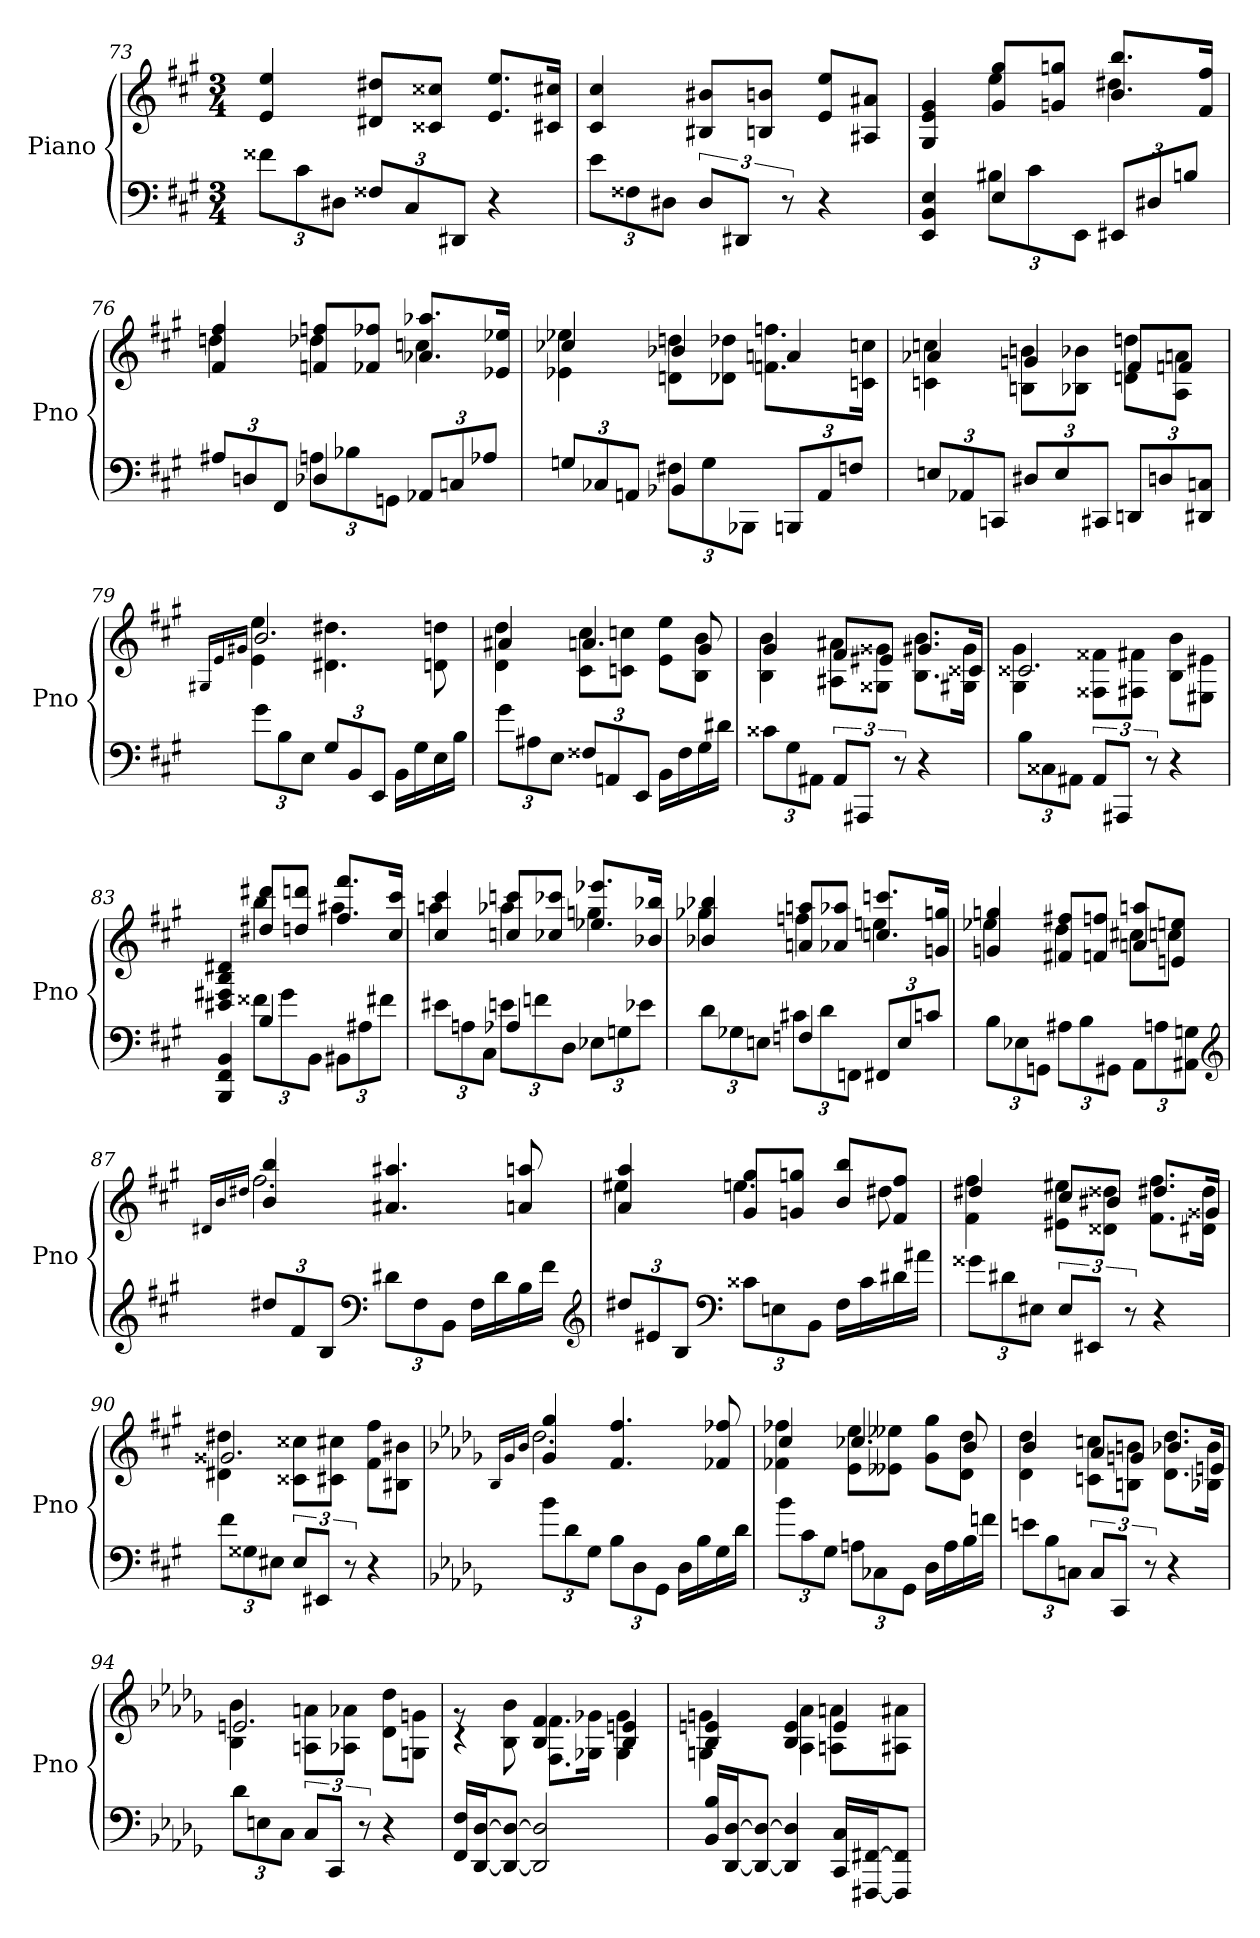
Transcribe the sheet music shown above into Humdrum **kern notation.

**kern	**kern
*part1	*part1
*staff2	*staff1
*I"Piano	*
*I'Pno	*
*clefF4	*clefG2
*k[f#c#g#]	*k[f#c#g#]
*f#:	*f#:
*M3/4	*M3/4
=73	=73
12f##XL	4e 4ee
12c#	.
12D#XJ	.
12F##XL	8d#X 8dd#XL
12C#	.
.	8c##X 8cc##XJ
12DD#XJ	.
4r	8.e 8.eeL
.	16c#X 16cc#XJk
=74	=74
12eL	4c# 4cc#
12F##X	.
12D#XJ	.
12D#L	8B#X 8b#XL
12DD#XJ	.
.	8Bn 8bnJ
12r	.
4r	8e 8eeL
.	8A#X 8a#XJ
=75	=75
*^	*^
4EE 4BB 4E	4ryy	4G# 4e 4g#	4ryy
4E	12B#XL	8g# 8gg#L	4ee
.	12c#	.	.
.	.	8gn 8ggnJ	.
.	12EEJ	.	.
12EE#XL	4ryy	8.b 8.bbL	4dd#X
12D#X	.	.	.
12BnJ	.	.	.
.	.	16f# 16ff#Jk	.
=76	=76	=76	=76
12A#XL	4ryy	4f# 4ff#	4ddn
12Dn	.	.	.
12FF#J	.	.	.
4D-X	12AnL	8fn 8ffnL	4dd-X
.	12B-X	.	.
.	.	8f-X 8ff-XJ	.
.	12GGnJ	.	.
12AA-X/L	4ryy	8.a-X 8.aa-XL	4ccn
12Cn	.	.	.
12A-XJ	.	.	.
.	.	16e-X 16ee-XJk	.
=77	=77	=77	=77
12Gn/L	4ryy	4cc-X	4e-X 4ee-X
12C-X	.	.	.
12AAnJ	.	.	.
4BB-X	12F#XL	4b-X	8dn 8ddnL
.	12G	.	.
.	.	.	8d-X 8dd-XJ
.	12BBB-XJ	.	.
12BBBnL	4ryy	4an	8.fn 8.ffnL
12AA	.	.	.
12FnJ	.	.	.
.	.	.	16cn 16ccnJk
*v	*v	*	*
=78	=78	=78
12EnL	4a-X	4cn 4ccn
12AA-X	.	.
12CCnJ	.	.
12D#XL	4gn	8Bn 8bnL
12E	.	.
.	.	8B-X 8b-XJ
12CC#XJ	.	.
12DDnL	8f#L	8dn 8ddnL
12Dn	.	.
.	8fnJ	8A 8anJ
12DD#X 12CnJ	.	.
=79	=79	=79
.	.	16qG#XLL
.	.	16qe
.	.	16qg#XJJ
12g#L	2.b	4e 4ee
12B	.	.
12EJ	.	.
12G#L	.	4.d#X 4.dd#X
12BB	.	.
12EEJ	.	.
16BBLL	.	.
16G#	.	.
16E	.	8dn 8ddn
16BJJ	.	.
=80	=80	=80
12g#L	4a#X	4d 4dd
12A#X	.	.
12EJ	.	.
12F##XL	4.an	8c# 8cc#L
12AAn	.	.
.	.	8cn 8ccnJ
12EEJ	.	.
16BBLL	.	8e 8eeL
16F##	.	.
16G#	8g#	8B 8bJ
16d#XJJ	.	.
=81	=81	=81
12c##XL	4g#	4B 4b
12G#	.	.
12AA#XJ	.	.
12AA#L	8f#L	8A#X 8a#XL
12AAA#XJ	.	.
.	8e#XJ	8G##X 8g##XJ
12r	.	.
4r	8.g#XL	8.B 8.bL
.	16c##XJk	16G#X 16g#Jk
=82	=82	=82
12BL	2.c##X	4G# 4g#
12C##X	.	.
12AA#XJ	.	.
12AA#L	.	8F##X 8f##XL
12AAA#XJ	.	.
.	.	8F#X 8f#XJ
12r	.	.
4r	.	8B 8bL
.	.	8E#X 8e#XJ
=83	=83	=83
*^	*	*
4BBB 4FF# 4BB	4ryy	4D#X 4F#X 4B 4d#X	4ryy
4B	12f##XL	8dd#X 8ddd#XL	4bb
.	12g#	.	.
.	.	8ddn 8dddnJ	.
.	12BBJ	.	.
12BB#XL	4ryy	8.ff# 8.fff#L	4aa#X
12A#X	.	.	.
12f#XJ	.	.	.
.	.	16cc# 16ccc#Jk	.
=84	=84	=84	=84
12e#XL	4ryy	4cc# 4ccc#	4aan
12An	.	.	.
12C#J	.	.	.
4A-X	12enL	8ccn 8cccnL	4aa-X
.	12fn	.	.
.	.	8cc-X 8ccc-XJ	.
.	12DJ	.	.
12E-XL	4ryy	8.ee-X 8.eee-XL	4ggn
12Gn	.	.	.
12e-XJ	.	.	.
.	.	16b-X 16bb-XJk	.
=85	=85	=85	=85
12dL	4ryy	4b-X 4bb-X	4gg-X
12G-X	.	.	.
12EnJ	.	.	.
4Fn	12c#XL	8an 8aanL	4ffn
.	12d	.	.
.	.	8a-X 8aa-XJ	.
.	12FFnJ	.	.
12FF#X/L	4ryy	8.ccn 8.cccnL	4een
12E	.	.	.
12cnJ	.	.	.
.	.	16gn 16ggnJk	.
*v	*v	*	*
=86	=86	=86
12BL	4gn 4ggn	4ee-X
12E-X	.	.
12GGnJ	.	.
12A#XL	8f#X 8ff#XL	4dd
12B	.	.
.	8fn 8ffnJ	.
12GG#XJ	.	.
12AAL	8an 8aanL	8cc#XL
12An	.	.
.	8en 8eenJ	8ccnJ
12AA#X 12GnJ	.	.
*clefG2	*	*
=87	=87	=87
.	16qd#XLL	.
.	16qb	.
.	16qdd#XJJ	.
12dd#XL	4b 4bb	2.ff#
12f#	.	.
12BJ	.	.
*clefF4	*	*
12d#XL	4.a#X 4.aa#X	.
12F#	.	.
12BBJ	.	.
16F#LL	.	.
16d#	.	.
16B	8an 8aan	.
16f#JJ	.	.
*clefG2	*	*
=88	=88	=88
12dd#XL	4a 4aa	4ee#X
12e#X	.	.
12BJ	.	.
*clefF4	*	*
12c##XL	8g# 8gg#L	4.een
12En	.	.
.	8gn 8ggnJ	.
12BBJ	.	.
16F#LL	8b 8bbL	.
16c##	.	.
16d#X	8f# 8ff#J	8dd#X
16a#XJJ	.	.
=89	=89	=89
12g##XL	4dd#X	4f# 4ff#
12d#X	.	.
12E#XJ	.	.
12E#L	8cc#L	8e#X 8ee#XL
12EE#XJ	.	.
.	8b#XJ	8d##X 8dd##XJ
12r	.	.
4r	8.dd#XL	8.f# 8.ff#L
.	16g##XJk	16d#X 16dd#Jk
=90	=90	=90
12f#L	2.g##X	4d#X 4dd#X
12G##X	.	.
12E#XJ	.	.
12E#L	.	8c##X 8cc##XL
12EE#XJ	.	.
.	.	8c#X 8cc#XJ
12r	.	.
4r	.	8f# 8ff#L
.	.	8B#X 8b#XJ
=91	=91	=91
*k[b-e-a-d-g-]	*k[b-e-a-d-g-]	*
.	16qB-LL	.
.	16qg-	.
.	16qb-JJ	.
12b-L	4g- 4gg-	2.dd-
12d-	.	.
12G-J	.	.
12B-L	4.f 4.ff	.
12D-	.	.
12GG-J	.	.
16D-LL	.	.
16B-	.	.
16G-	8f-X 8ff-X	.
16d-JJ	.	.
=92	=92	=92
12b-L	4cc	4f-X 4ff-X
12c	.	.
12G-J	.	.
12AnL	4.cc-X	8e- 8ee-L
12C-X	.	.
.	.	8e--X 8ee--XJ
12GG-J	.	.
16D-LL	.	8g- 8gg-L
16A	.	.
16B-	8b-	8d- 8dd-J
16fnJJ	.	.
=93	=93	=93
12enL	4b-	4d- 4dd-
12B-	.	.
12CnJ	.	.
12CL	8a-L	8cn 8ccnL
12CCJ	.	.
.	8gnJ	8Bn 8bnJ
12r	.	.
4r	8.b-XL	8.d- 8.dd-L
.	16enJk	16B-X 16b-Jk
=94	=94	=94
12d-L	2.en	4B- 4b-
12En	.	.
12CJ	.	.
12CL	.	8An 8anL
12CCJ	.	.
.	.	8A-X 8a-XJ
12r	.	.
4r	.	8d- 8dd-L
.	.	8Gn 8gnJ
=95	=95	=95
16FF 16FLL	4rc	8r
[16DD- [16D-J	.	.
8DD-_ 8D-_J	.	8B- 8b-
2DD-] 2D-]	4B- 4f	8.F 8.fL
.	.	16G-X 16g-XJk
.	4B- 4en	4G- 4g-
=96	=96	=96
16BB- 16B-LL	4B- 4en	4Gn 4gn
[16DD- [16D-J	.	.
8DD-_ 8D-_J	.	.
4DD-] 4D-]	4B- 4e	4A- 4a-
16CC 16CLL	4e	8An 8anL
[16FFF#X [16FF#XJ	.	.
8FFF#] 8FF#]J	.	8A#X 8a#XJ
*	*v	*v
=	=
*-	*-
